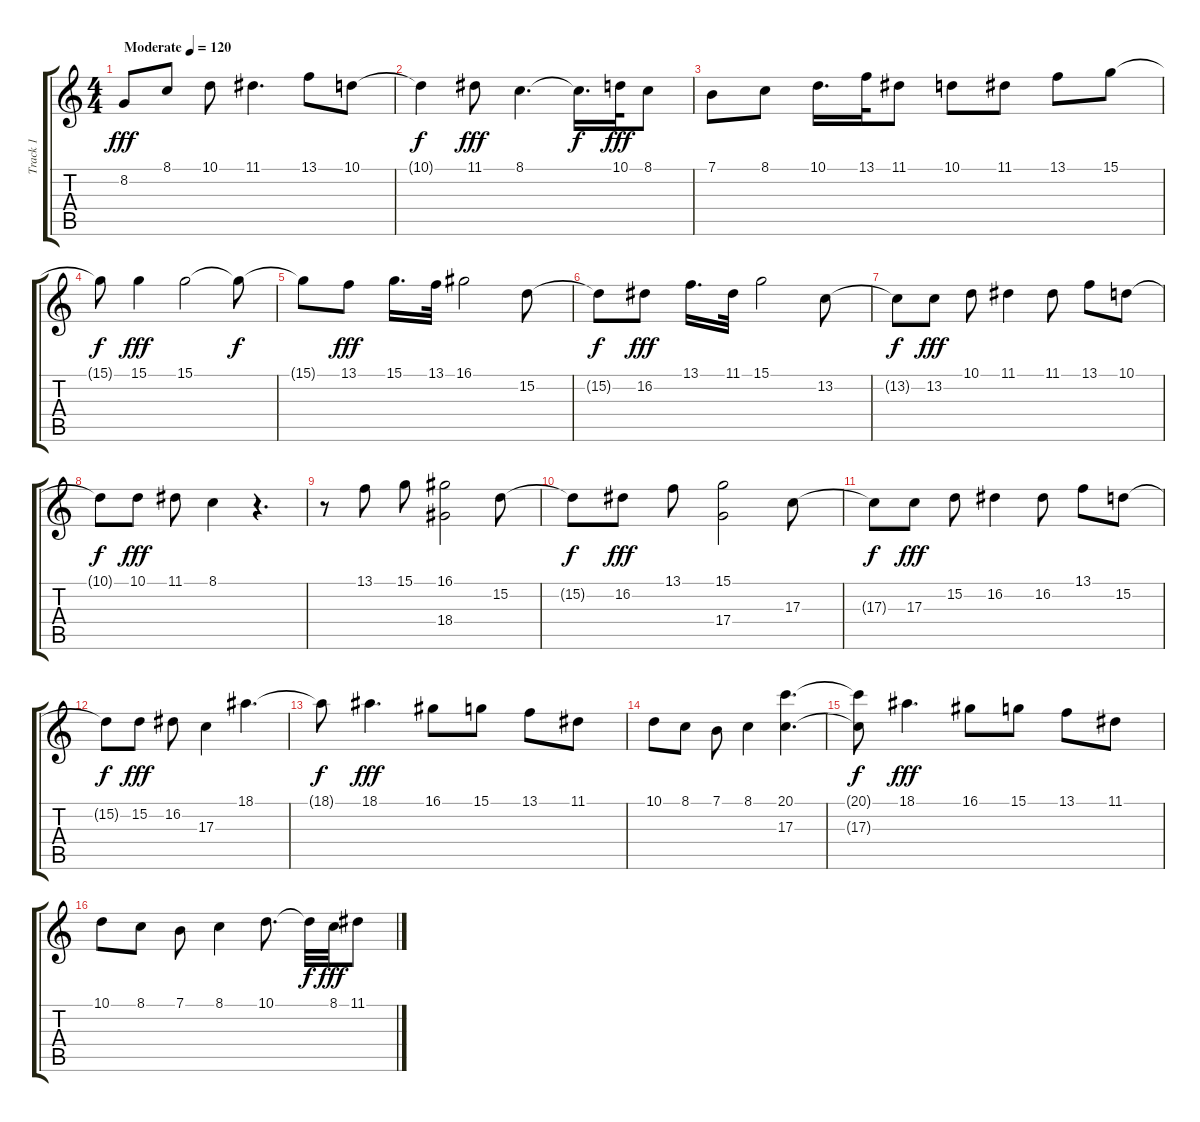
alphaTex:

\track ("Track 1" "Track 1") {instrument acousticgrandpiano}
\staff {score tabs}
\tuning (E4 B3 G3 D3 A2 E2) {hide}
\ts (4 4)
\tempo (120 "Moderate")
\clef g2
\ks c
8.2.8{dy fff instrument acousticgrandpiano} 8.1.8 10.1.8 11.1.4{d} 13.1.8 10.1.8 |
10.1{t}.4{dy f} 11.1.8{dy fff} 8.1.4{d} 8.1{t}.16{d dy f} 10.1.32{dy fff} 8.1.8 |
7.1.8 8.1.8 10.1.16{d} 13.1.32 11.1.8 10.1.8 11.1.8 13.1.8 15.1.8 |
15.1{t}.8{dy f} 15.1.4{dy fff} 15.1.2 15.1{t}.8{dy f} |
15.1{t}.8 13.1.8{dy fff} 15.1.16{d} 13.1.32 16.1.2 15.2.8 |
15.2{t}.8{dy f} 16.2.8{dy fff} 13.1.16{d} 11.1.32 15.1.2 13.2.8 |
13.2{t}.8{dy f} 13.2.8{dy fff} 10.1.8 11.1.4 11.1.8 13.1.8 10.1.8 |
10.1{t}.8{dy f} 10.1.8{dy fff} 11.1.8 8.1.4 r.4{d} |
r.8 13.1.8 15.1.8 (16.1 18.4).2 15.2.8 |
15.2{t}.8{dy f} 16.2.8{dy fff} 13.1.8 (15.1 17.4).2 17.3.8 |
17.3{t}.8{dy f} 17.3.8{dy fff} 15.2.8 16.2.4 16.2.8 13.1.8 15.2.8 |
15.2{t}.8{dy f} 15.2.8{dy fff} 16.2.8 17.3.4 18.1.4{d} |
18.1{t}.8{dy f} 18.1.4{d dy fff} 16.1.8 15.1.8 13.1.8 11.1.8 |
10.1.8 8.1.8 7.1.8 8.1.4 (20.1 17.3).4{d} |
(20.1{t} 17.3{t}).8{dy f} 18.1.4{d dy fff} 16.1.8 15.1.8 13.1.8 11.1.8 |
10.1.8 8.1.8 7.1.8 8.1.4 10.1.8{d} 10.1{t}.32{dy f} 8.1.32{dy fff} 11.1.8
